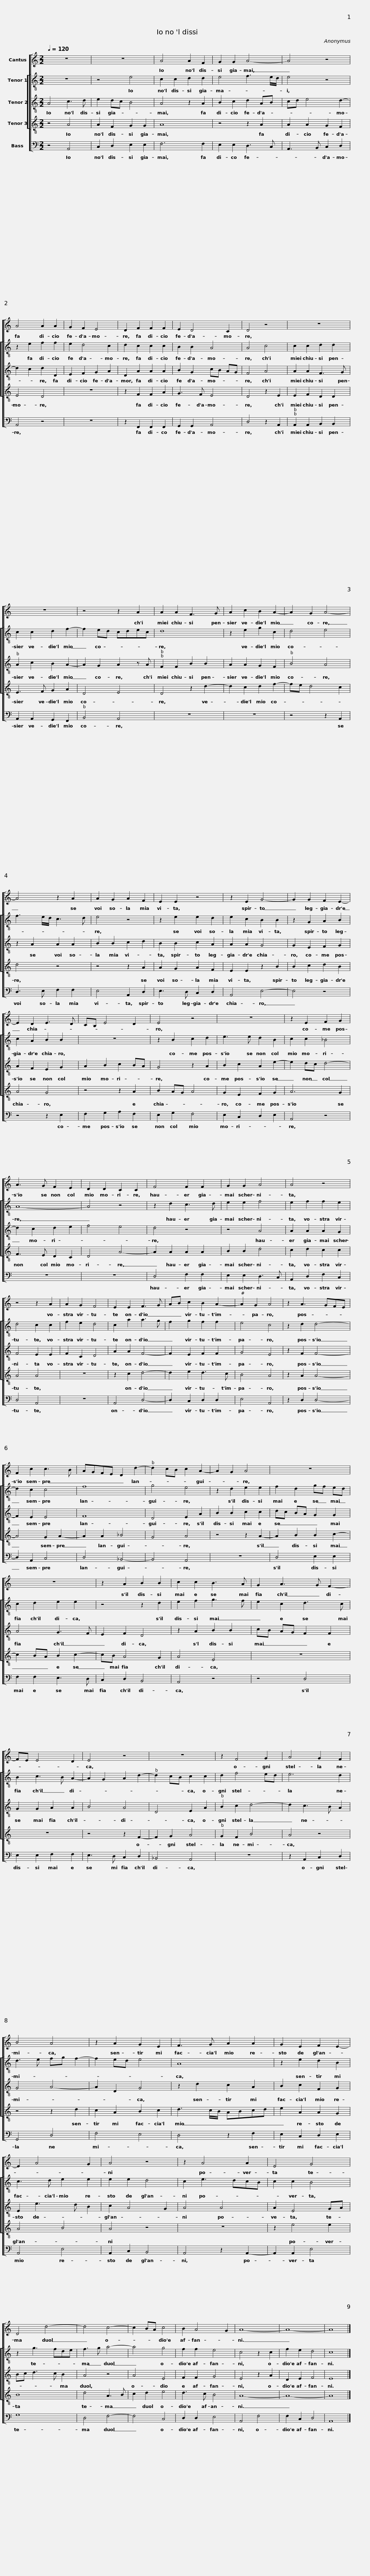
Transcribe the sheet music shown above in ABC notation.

X:1
%%score [ 1 [ 2 3 4 ] 5 ]
L:1/8
Q:1/4=120
M:2/2
I:linebreak $
K:C
V:1 treble
V:2 treble-8
V:3 treble-8
V:4 treble-8
V:5 bass
V:1
 z8 | z8 | A4 A2 F2 | G2 G2 A4- | A4 z4 |$ %5
 A4 A2 A2 | G2 F2 E4 | D2 F2 F2 F2 | E2 D4 C2 | D4 z4 | %10
 z8 |$ z8 | z4 z2 A2 | A2 A2 F3 G | A2 c2 B2 A2- | %15
 A2 G2 A4- |$ A4 z2 A2 |$ A2 G2 A2 F2 | E2 E2 z4 | z2 E2 G4- | %20
 G2 G2 F2 E2- | E2 D2 E3 D |$ CB, E4 D2 |$ E4 z4 | z8 | %25
 z2 E2 F2 G2 | A3 G F2 E2 | D2 D2 C2 C2 |$ F4 F2 F2 |$ G2 G2 A4 | %30
 A4 z4 | z4 z2 A2 | A2 G2 F4 | E2 E2 F3 G | AB c2 B2 A2- |$ %35
 A2 G2 A4 | z2 A3 GFE | F2 c2 c3 B | AGFE D2 d2- | d2 cB c2 A2- | %40
 A2 G2 A4 |$ z8 | z8 | z2 A2 B2 B2 | c2 c2 B3 A | %45
 G2 A3 G F2- |$ FE E4 D2 |$ E4 z4 | z8 | z2 F4 G2 | %50
 A4 G2 F2 | B4 A4 | z2 A2 G2 E2 |$ F3 G A2 A2 | G2 E2 F2 E2- | %55
 E2 A4 G2 | A4 z4 | z2 A4 A2 | E4 G4 |$ D4 d4- | %60
 d4 c4- | c2 BA c4 | B2 A4 G2 | A8- | A8- | %65
 A8 |] %66
V:2
 z8 | z4 e4 | c2 c2 d2 d2 | e4 f3 e/d/ | e4 z4 |$ %5
 z2 e2 f2 f2 | e2 d4 c2 | d2 c2 c2 c2 | B2 B2 A4 | A4 c4 | %10
 c2 c2 d2 d2 |$ c2 c2 d2 f2- | f2 ed cdec | d8 | z2 e2 g2 c2 | %15
 d4 e4 |$ f3 e/d/ c3 d |$ e4 z4 | z2 e2 e2 d2 | e2 c2 B2 B2 | %20
 z2 G2 A2 B2 | c2 A2 B2 B2 |$ z8 |$ z2 B2 c2 d2 | e3 e d2 B2 | %25
 c2 c2 _B4 | A8- | A4 z4 |$ z2 d2 c3 d |$ e2 e2 f4 | %30
 e2 f2 f2 e2 | d4 c2 c2 | f2 e2 d4 | c2 a2 a3 g | f2 g2 f2 f2 |$ %35
 e4 c4 | z2 d2 d4- | d2 c2 c4 | f8 | g4 e4 | %40
 z2 d2 e2 e2 |$ f2 d2 gf ed | c2 d2 e2 e2 | z4 z2 d2 | e2 f2 g3 f | %45
 e2 c2 d3 c |$ B2 c3 B A2- |$ A2 G2 A2 d2- | d2 cB c2 c2 | d2 f4 ed | %50
 e6 d2 | d3 e fg f2- | f2 ed e4 |$ A8 | z2 e2 d2 B2 | %55
 c3 d e2 e2 | e2 e2 d4 | c2 e3 dcB | c2 c2 B4 |$ z2 g3 fde | %60
 f3 g a4- | a4 g4 | f2 f2 e4 | c4 z2 c2 | f2 e2 d4 | %65
 c8 |] %66
V:3
 A4 c3 d | e2 dc B4 | A4 z2 A2 | B2 c2 d2 AB | cd e4 d2- |$ %5
 d2 c2 d2 D2 | E2 F2 G2 A2 | D2 A2 A2 A2 | B2 G2 cB AG | F4 A4 | %10
 A2 A2 F3 G |$ A2 c2 B2 A2- | A2 G2 A2 z A | F2 F2 B2 B2 | A2 A2 G2 F2 | %15
 B4 A4 |$ z2 A2 A2 A2 |$ B2 B2 c2 d2 | B2 B2 c2 A2 | A2 A2 G4 | %20
 G2 E2 F2 G2 | A2 F2 E2 G2 |$ A2 B2 c2 BA |$ G4 z2 A2 | B2 c2 A2 e2- | %25
 e2 dc d4- | d2 c2 d2 e2 | f4 e4 |$ d4 z4 |$ z4 A4 | %30
 A2 A2 A2 G2 | F4 E2 E2 | F2 C2 D4 | A2 A2 F4- | F2 E2 F2 F2 |$ %35
 G4 E4 | z2 F2 F4- | F2 E2 E4 | F8 | D4 E2 A2 | %40
 B2 B2 c2 c2 |$ dc BA G2 G2 | A4 G3 F | E2 F2 D4 | z2 A2 B2 B2 | %45
 cB AG F2 F2 |$ G2 G2 A2 A2 |$ B4 A4 | D4 E2 A2 | B2 c2 d4- | %50
 d2 c3 B A2 | G4 A4- | A2 D2 G4 |$ z2 d2 c2 A2 | B2 c2 F2 G2 | %55
 E2 e3 d B2 | c2 A4 G2 | A4 A4 | A2 E4 GA |$ Bc d3 c B2 | %60
 A4 z4 | A4 E4 | F2 F2 G4 | E4 z2 A2 | D2 E2 F4 | %65
 E8 |] %66
V:4
 z4 A4 | A2 F2 G2 G2 | A8 | z4 z2 A2 | A2 A2 G2 F2 |$ %5
 E4 D4 | z8 | z2 F2 F2 A2 | G3 F E4 | D4 z2 E2 | %10
 E2 F2 D2 D2 |$ E3 F G2 A2 | D4 E4 | D4 z2 d2- | d2 c2 d2 f2- | %15
 fe d4 c2 |$ d4 z4 |$ z4 z2 A2 | A2 G2 A2 F2 | E2 E2 z2 B2 | %20
 B2 c2 d2 B2 | A4 G4 |$ z4 z2 A2 |$ B2 AG A4 | G2 E2 F2 G2 | %25
 A6 G2 | F3 E D2 C2 | D4 A4- |$ A2 A2 A2 A2 |$ B2 B2 d4 | %30
 c2 d2 c2 c2 | A4 A4 | z8 | z2 c2 d4- | d2 e2 d3 c |$ %35
 B4 A4 | z2 A2 A4- | A4 G2 A2- | A2 A2 _B4 | G4 A4 | %40
 z4 z2 A2- |$ A2 B2 B2 c2- | c2 BA B2 c2- | cB A4 G2 | A4 E4 | %45
 z8 |$ z8 |$ z4 z2 F2- | F2 G2 A4 | G2 F2 B4 | %50
 A4 z4 | z4 z2 d2 | c2 A2 B2 c2 |$ d3 c/B/ ABcd | e2 A2 A2 G2 | %55
 A4 B4 | A4 z4 | z8 | z2 e4 e2 |$ B8 | %60
 d4 A3 B | c2 d2 e4 | d3 c B4 | A8- | A8- | %65
 A8 |] %66
V:5
 z4 A,,4 | C,2 D,2 E,2 E,2 | F,6 F,2 | E,2 E,2 D,3 C, | A,,3 B,, C,2 D,2 |$ %5
 A,,4 z4 | z8 | z2 F,,2 F,,2 F,,2 | G,,2 G,,2 A,,4 | D,4 z2 A,,2 | %10
 A,,2 A,,2 B,,2 B,,2 |$ A,,2 A,,2 G,,2 F,,2 | B,,4 A,,4 | z8 | z8 | %15
 z4 z2 A,,2 |$ D,3 E, F,2 F,2 |$ E,4 A,,2 D,2 | E,3 D, C,2 D,2 | A,,4 E,4- | %20
 E,4 z4 | z4 z2 E,2 |$ F,2 G,2 A,2 F,2 |$ E,2 G,2 F,4 | E,2 C,2 D,2 E,2 | %25
 A,,4 z4 | z8 | z8 |$ D,4 F,2 F,2 |$ E,2 E,2 D,3 C, | %30
 A,,2 D,2 F,2 C,2 | D,4 A,,4 | z8 | A,,4 D,4- | D,2 C,2 D,2 D,2 |$ %35
 E,4 A,,4 | z2 D,2 D,4- | D,2 A,,2 C,4 | D,4 _B,,4- | B,,4 A,,4 | %40
 z8 |$ D,4 E,2 E,2 | F,2 F,2 E,3 D, | C,2 D,2 B,,4 | A,,4 z4 | %45
 z4 D,4 |$ E,2 E,2 F,2 F,2 |$ E,3 D, C,2 D,2 | _B,,4 A,,4 | z8 | %50
 z2 A,,2 C,2 D,2 | G,,4 D,4 | F,4 E,4 |$ D,4 z2 F,2 | E,2 C,2 D,2 E,2 | %55
 A,,4 E,4 | A,,2 C,2 B,,4 | A,,4 z2 A,,2- | A,,2 A,,2 E,4 |$ G,8 | %60
 D,4 F,4- | F,4 C,4 | D,2 D,2 E,4 | A,,4 F,4 | F,2 C,2 D,4 | %65
 A,,8 |] %66
